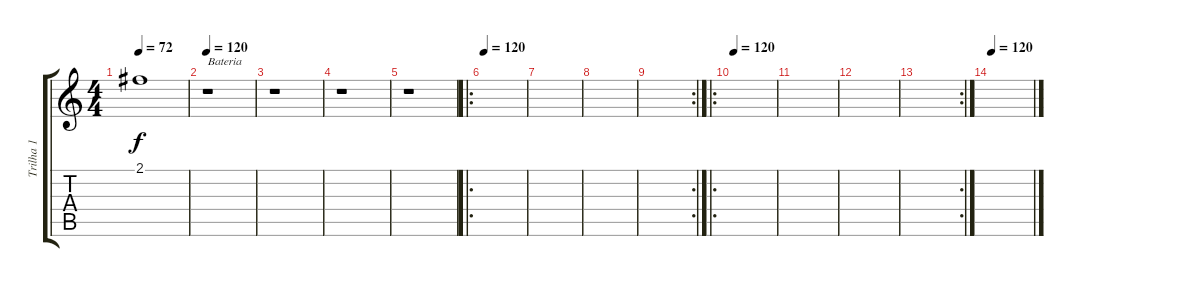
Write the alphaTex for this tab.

\track ("Trilha 1" "Trilha 1") {instrument acousticguitarsteel}
\staff {score tabs}
\tuning (E4 B3 G3 D3 A2 E2) {hide}
\ts (4 4)
\tempo 72
\clef g2
\ks c
2.1.1{dy f} |
\tempo 120
r.1{txt "Bateria"} |
r.1 |
r.1 |
r.1 |
\ro
\tempo 120
|
|
|
\rc 2
|
\ro
\tempo 120
|
|
|
\rc 2
|
\tempo 120
